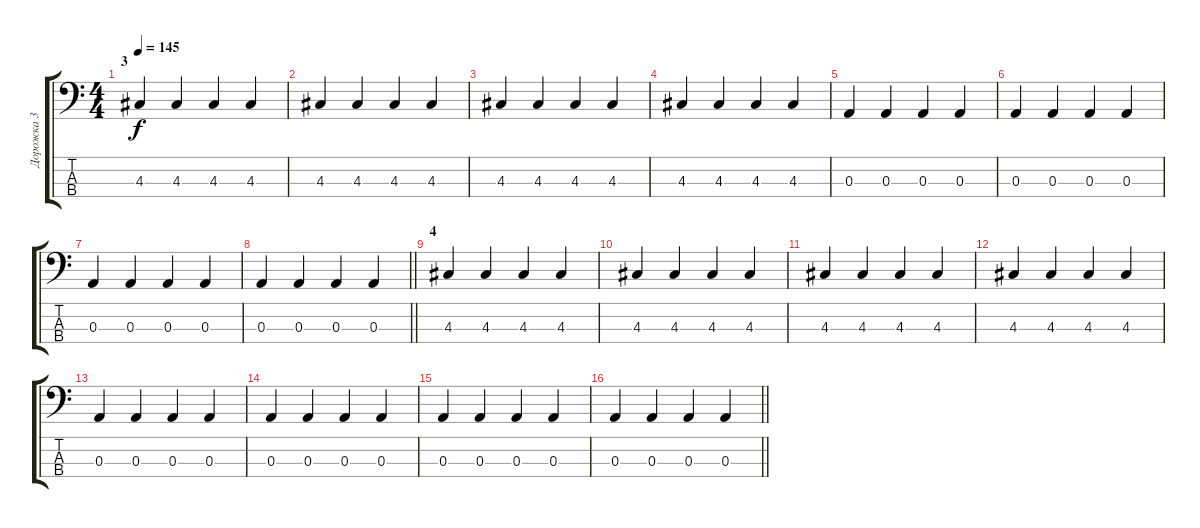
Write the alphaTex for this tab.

\track ("Дорожка 3" "Дорожка 3") {instrument electricbassfinger}
\staff {score tabs}
\tuning (G2 D2 A1 E1) {hide}
\ts (4 4)
\section ("" "3")
\tempo 145
\clef f4
\ks c
4.3.4{dy f} 4.3.4 4.3.4 4.3.4 |
4.3.4 4.3.4 4.3.4 4.3.4 |
4.3.4 4.3.4 4.3.4 4.3.4 |
4.3.4 4.3.4 4.3.4 4.3.4 |
0.3.4 0.3.4 0.3.4 0.3.4 |
0.3.4 0.3.4 0.3.4 0.3.4 |
0.3.4 0.3.4 0.3.4 0.3.4 |
\barLineRight lightlight
0.3.4 0.3.4 0.3.4 0.3.4 |
\section ("" "4")
4.3.4 4.3.4 4.3.4 4.3.4 |
4.3.4 4.3.4 4.3.4 4.3.4 |
4.3.4 4.3.4 4.3.4 4.3.4 |
4.3.4 4.3.4 4.3.4 4.3.4 |
0.3.4 0.3.4 0.3.4 0.3.4 |
0.3.4 0.3.4 0.3.4 0.3.4 |
0.3.4 0.3.4 0.3.4 0.3.4 |
\barLineRight lightlight
0.3.4 0.3.4 0.3.4 0.3.4
